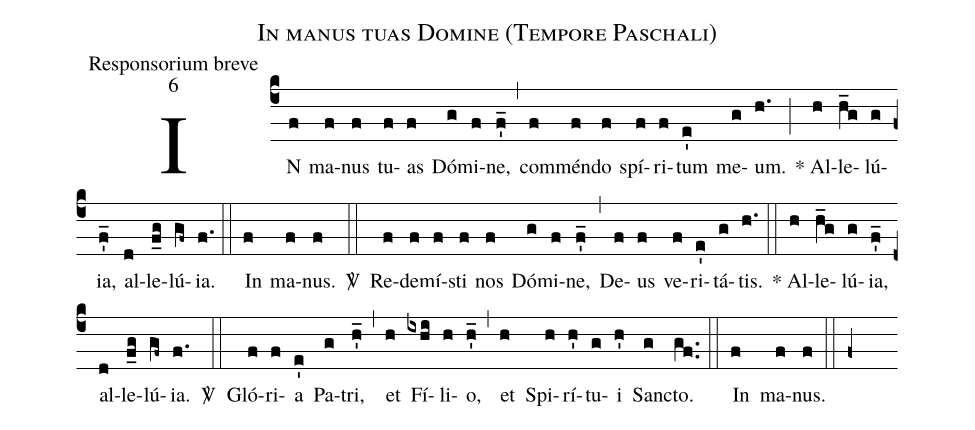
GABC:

name:In manus tuas Domine (Tempore Paschali);
office-part:Responsorium breve;
mode:6;
%%
(c4) IN(f) ma(f)nus(f) tu(f)as(f) Dó(g)mi(f)ne,(f'_) (,) com(f)mén(f)do(f) spí(f)ri(f)tum(e') me(g)um.(h.) (;) * Al(h)le(h_g)lú(g){ia},(f'_) al(d)le(f_g)lú(gf~){ia}.(f.) (::) In(f) ma(f)nus.(f) <sp>V/</sp>(::) Re(f)de(f)mí(f)sti(f) nos(f) Dó(g)mi(f)ne,(f'_) (,) De(f)us(f) ve(f)ri(e')tá(g)tis.(h.) (::) * Al(h)le(h_g)lú(g){ia},(f'_) al(d)le(f_g)lú(gf~){ia}.(f.) <sp>V/</sp>(::) Gló(f)ri(f)a(e') Pa(g)tri,(h'_) (,) et(h) Fí(ixhi)li(h)o,(h'_) (,) et(h) Spi(h)rí(h')tu(g)i(h') San(g)cto.(gf..) (::) In(f) ma(f)nus.(f) (::) (f+)
